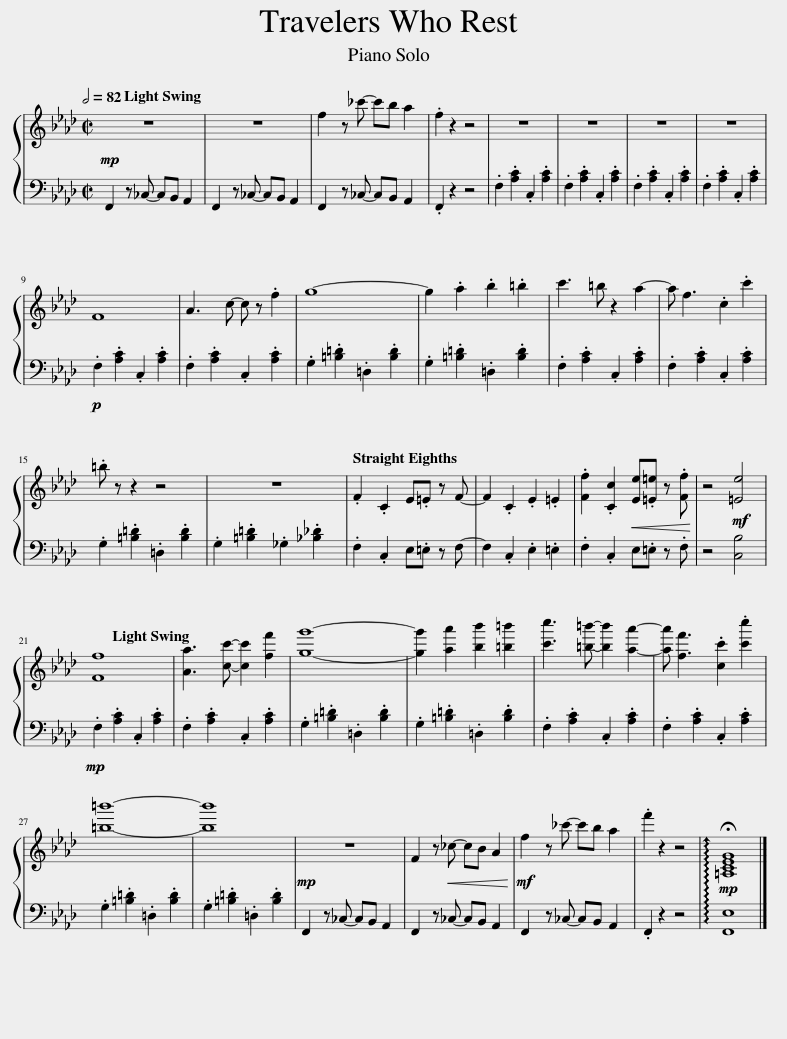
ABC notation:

X:1
%%score { 1 | 2 }
L:1/8
Q:1/2=82
M:2/2
I:linebreak $
K:Ab
V:1 treble
V:2 bass
V:1
!mp! z8 | z8 | f2 z _c'- c'b a2 | .f2 z2 z4 | z8 | %5
 z8 | z8 | z8 |$ F8 | A3 c- c z .f2 | %10
 g8- | g2 .a2 .b2 .=b2 | c'3 =b z2 a2- | a f3 .c2 .c'2 |$ .=b z z2 z4 | %15
 z8 | .F2 .C2 E.=E z F- | F2 .C2 .E2 .=E2 | .[Ff]2 .[Cc]2!<(! [Ee].[=E=e] z .[Ff]!<)! | z4!mf! [=Ee]4 |$ %20
 [Ff]8 | [Aa]3 [cc']- [cc']2 [ff']2 | [gg']8- | [gg']2 [aa']2 [bb']2 [=b=b']2 | [c'c'']3 [=b=b']- [bb']2 [aa']2- | %25
 [aa'] [ff']3 .[cc']2 .[c'c'']2 |$ [=b=b']8- | [bb']8 |!mp! z8 | F2 z!<(! _c- cB A2!<)! | %30
!mf! f2 z _c'- c'b a2 | .f'2 z2 z4 |[Q:1/2=7]!mp! !arpeggio!!fermata![=A,CEG]8 |] %33
V:2
 F,,2 z _C,- C,B,, A,,2 | F,,2 z _C,- C,B,, A,,2 | F,,2 z _C,- C,B,, A,,2 | .F,,2 z2 z4 | .F,2 .[A,C]2 .C,2 .[A,C]2 | %5
 .F,2 .[A,C]2 .C,2 .[A,C]2 | .F,2 .[A,C]2 .C,2 .[A,C]2 | .F,2 .[A,C]2 .C,2 .[A,C]2 |$!p! .F,2 .[A,C]2 .C,2 .[A,C]2 | .F,2 .[A,C]2 .C,2 .[A,C]2 | %10
 .G,2 .[=B,=D]2 .=D,2 .[B,D]2 | .G,2 .[=B,=D]2 .=D,2 .[B,D]2 | .F,2 .[A,C]2 .C,2 .[A,C]2 | .F,2 .[A,C]2 .C,2 .[A,C]2 |$ .G,2 .[=B,=D]2 .=D,2 .[B,D]2 | %15
 .G,2 .[=B,=D]2 ._G,2 .[_B,_D]2 | .F,2 .C,2 E,.=E, z F,- | F,2 .C,2 .E,2 .=E,2 | .F,2 .C,2 E,.=E, z .F, | z4 [C,B,]4 |$ %20
!mp! .F,2 .[A,C]2 .C,2 .[A,C]2 | .F,2 .[A,C]2 .C,2 .[A,C]2 | .G,2 .[=B,=D]2 .=D,2 .[B,D]2 | .G,2 .[=B,=D]2 .=D,2 .[B,D]2 | .F,2 .[A,C]2 .C,2 .[A,C]2 | %25
 .F,2 .[A,C]2 .C,2 .[A,C]2 |$ .G,2 .[=B,=D]2 .=D,2 .[B,D]2 | .G,2 .[=B,=D]2 .=D,2 .[B,D]2 | F,,2 z _C,- C,B,, A,,2 | F,,2 z _C,- C,B,, A,,2 | %30
 F,,2 z _C,- C,B,, A,,2 | .F,,2 z2 z4 | [F,,E,]8 |] %33
